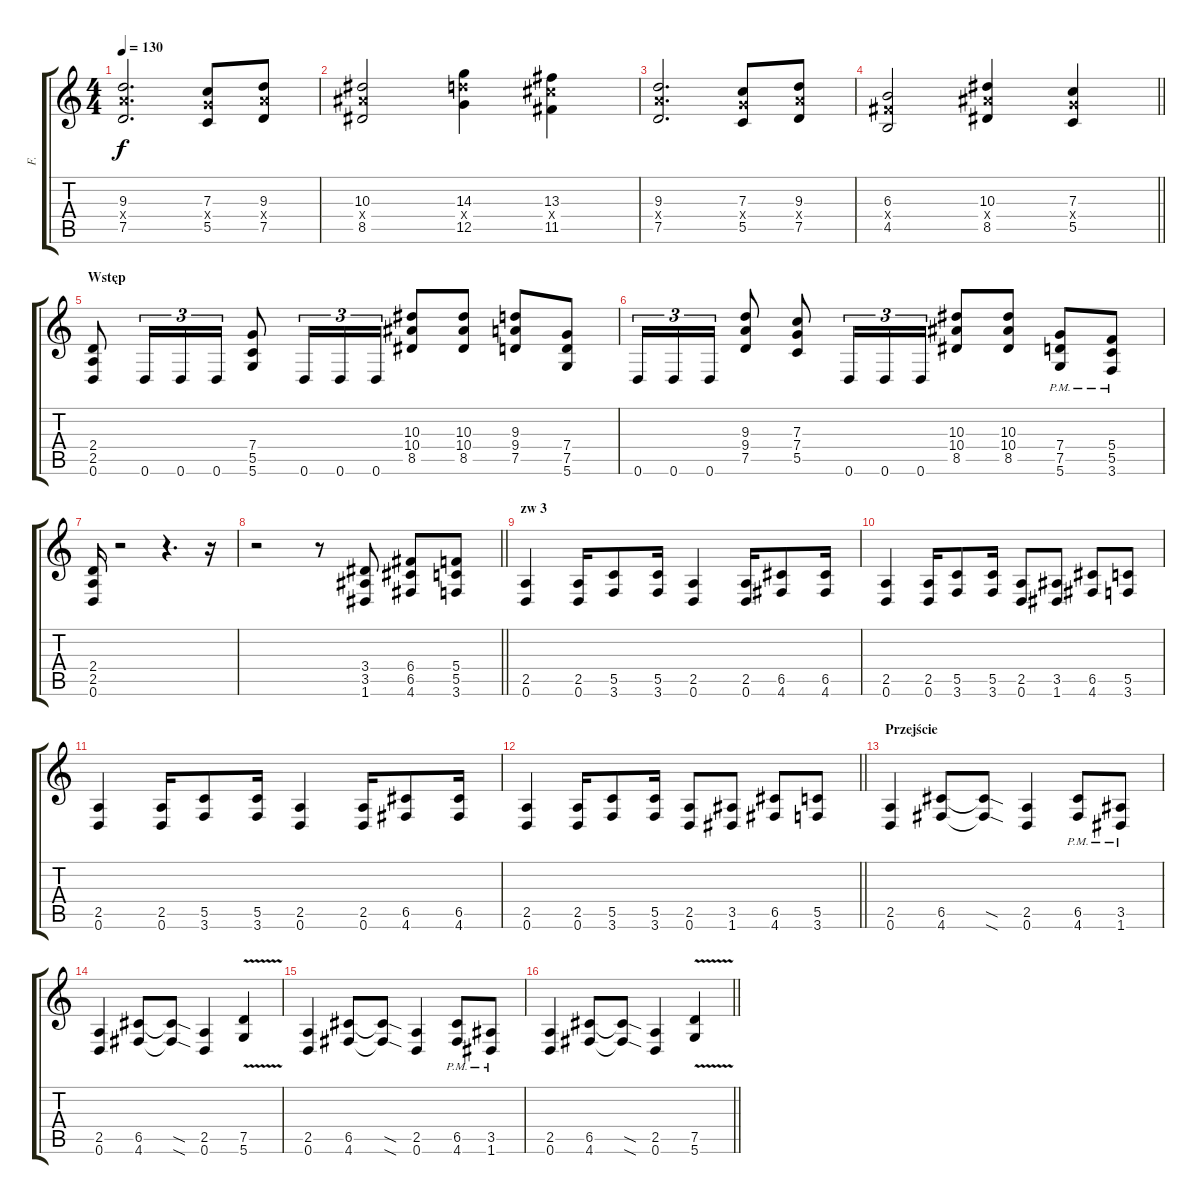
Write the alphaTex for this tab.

\track ("F." "F.") {instrument distortionguitar}
\staff {score tabs}
\tuning (D4 A3 F3 C3 G2 D2) {hide}
\ts (4 4)
\tempo 130
\clef g2
\ks c
(9.3 9.4{x} 7.5).2{d dy f} (7.3 7.4{x} 5.5).8 (9.3 9.4{x} 7.5).8 |
(10.3 10.4{x} 8.5).2 (14.3 14.4{x} 12.5).4 (13.3 13.4{x} 11.5).4 |
(9.3 9.4{x} 7.5).2{d} (7.3 7.4{x} 5.5).8 (9.3 9.4{x} 7.5).8 |
\barLineRight lightlight
(6.3 6.4{x} 4.5).2 (10.3 10.4{x} 8.5).4 (7.3 7.4{x} 5.5).4 |
\section ("" "Wstęp")
(2.4 2.5 0.6).8 0.6.16{tu (3 2)} 0.6.16{tu (3 2)} 0.6.16{tu (3 2)} (7.4 5.5 5.6).8 0.6.16{tu (3 2)} 0.6.16{tu (3 2)} 0.6.16{tu (3 2)} (10.3 10.4 8.5).8 (10.3 10.4 8.5).8 (9.3 9.4 7.5).8 (7.4 7.5 5.6).8 |
0.6.16{tu (3 2)} 0.6.16{tu (3 2)} 0.6.16{tu (3 2)} (9.3 9.4 7.5).8 (7.3 7.4 5.5).8 0.6.16{tu (3 2)} 0.6.16{tu (3 2)} 0.6.16{tu (3 2)} (10.3 10.4 8.5).8 (10.3 10.4 8.5).8 (7.4{pm} 7.5{pm} 5.6{pm}).8 (5.4{pm} 5.5{pm} 3.6{pm}).8 |
(2.4 2.5 0.6).16 r.2 r.4{d} r.16 |
\barLineRight lightlight
r.2 r.8 (3.4 3.5 1.6).8 (6.4 6.5 4.6).8 (5.4 5.5 3.6).8 |
\section ("" "zw 3")
(2.5 0.6).4{balance 14} (2.5 0.6).16 (5.5 3.6).8 (5.5 3.6).16 (2.5 0.6).4 (2.5 0.6).16 (6.5 4.6).8 (6.5 4.6).16 |
(2.5 0.6).4{balance 14} (2.5 0.6).16 (5.5 3.6).8 (5.5 3.6).16 (2.5 0.6).8 (3.5 1.6).8 (6.5 4.6).8 (5.5 3.6).8 |
(2.5 0.6).4{balance 14} (2.5 0.6).16 (5.5 3.6).8 (5.5 3.6).16 (2.5 0.6).4 (2.5 0.6).16 (6.5 4.6).8 (6.5 4.6).16 |
\barLineRight lightlight
(2.5 0.6).4{balance 14} (2.5 0.6).16 (5.5 3.6).8 (5.5 3.6).16 (2.5 0.6).8 (3.5 1.6).8 (6.5 4.6).8 (5.5 3.6).8 |
\section ("" "Przejście")
(2.5 0.6).4 (6.5 4.6).8 (6.5{sod t} 4.6{sod t}).8 (2.5 0.6).4 (6.5{pm} 4.6{pm}).8 (3.5{pm} 1.6{pm}).8 |
(2.5 0.6).4 (6.5 4.6).8 (6.5{sod t} 4.6{sod t}).8 (2.5 0.6).4 (7.5 5.6{v}).4 |
(2.5 0.6).4 (6.5 4.6).8 (6.5{sod t} 4.6{sod t}).8 (2.5 0.6).4 (6.5{pm} 4.6{pm}).8 (3.5{pm} 1.6{pm}).8 |
\barLineRight lightlight
(2.5 0.6).4 (6.5 4.6).8 (6.5{sod t} 4.6{sod t}).8 (2.5 0.6).4 (7.5 5.6{v}).4
